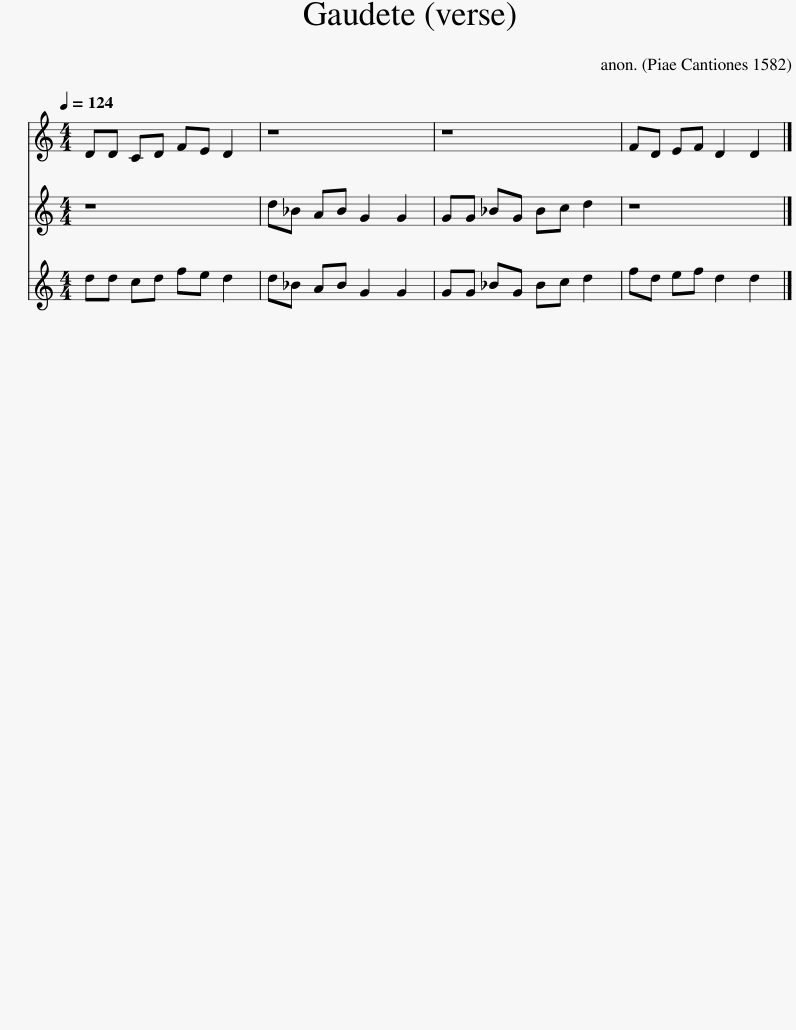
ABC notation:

X:1
%%score 1 2 3
L:1/8
Q:1/4=124
M:4/4
I:linebreak $
K:C
V:1 treble
V:2 treble
V:3 treble
V:1
 DD CD FE D2 | z8 | z8 | FD EF D2 D2 |] %4
V:2
 z8 | d_B AB G2 G2 | GG _BG Bc d2 | z8 |] %4
V:3
 dd cd fe d2 | d_B AB G2 G2 | GG _BG Bc d2 | fd ef d2 d2 |] %4
